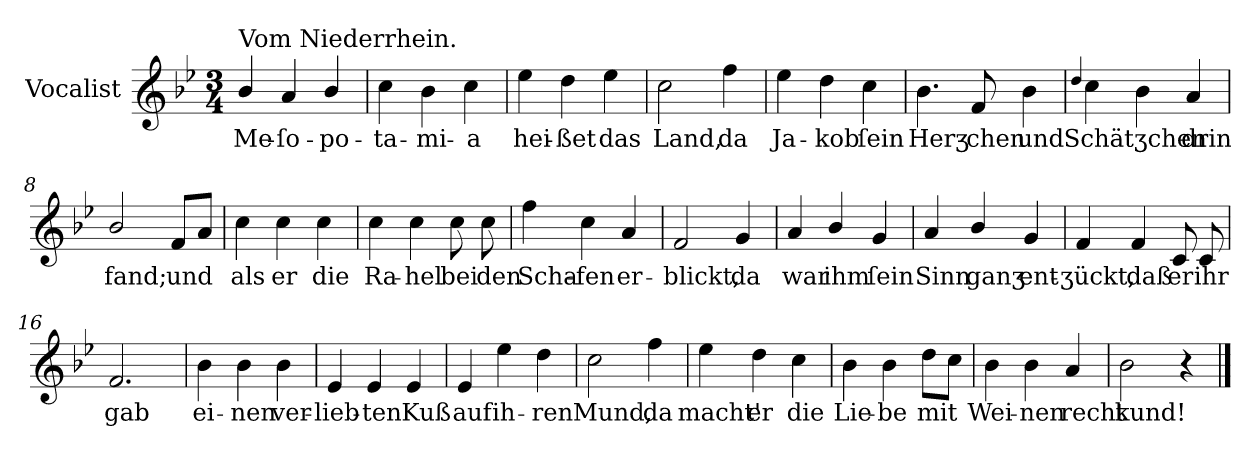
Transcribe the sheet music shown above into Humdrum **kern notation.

**kern	**text
*part1	*part1
*staff1	*staff1
*I"Vocalist	*
*k[b-e-]	*
*B-:	*
*M3/4	*
=1	=1
!LO:TX:a:t=Vom Niederrhein.	!
4b-/	Me-
4a	-ſo-
4b-/	-po-
=2	=2
4cc	-ta-
4b-	-mi-
4cc	-a
=3	=3
4ee-	hei-
4dd	-ßet
4ee-	das
=4	=4
2cc	Land,
4ff	da
=5	=5
4ee-	Ja-
4dd	-kob
4cc	ſein
=6	=6
4.b-	Herʒ-
8f	-chen
4b-	und
=7	=7
4qqdd	.
4cc	Schätʒchen
4b-	.
4a	drin
=8	=8
2b-/	fand;
8fL	und
8aJ	.
=9	=9
4cc	als
4cc	er
4cc	die
=10	=10
4cc	Ra-
4cc	-hel
8cc	bei
8cc	den
=11	=11
4ff	Scha-
4cc	-fen
4a	er-
=12	=12
2f	-blickt,
4g	da
=13	=13
4a	war
4b-/	ihm
4g	ſein
=14	=14
4a	Sinn
4b-/	ganʒ
4g	ent-
=15	=15
4f	-ʒückt,
4f	daß
8c	er
8c	ihr
=16	=16
2.f	gab
=17	=17
4b-	ei-
4b-	-nen
4b-	ver-
=18	=18
4e-	-lieb-
4e-	-ten
4e-	Kuß
=19	=19
4e-	auf
4ee-	ih-
4dd	-ren
=20	=20
2cc	Mund,
4ff	da
=21	=21
4ee-	macht'
4dd	er
4cc	die
=22	=22
4b-	Lie-
4b-	-be
8ddL	mit
8ccJ	.
=23	=23
4b-	Wei-
4b-	-nen
4a	recht
=24	=24
2b-	kund!
4r	.
==	==
*-	*-
